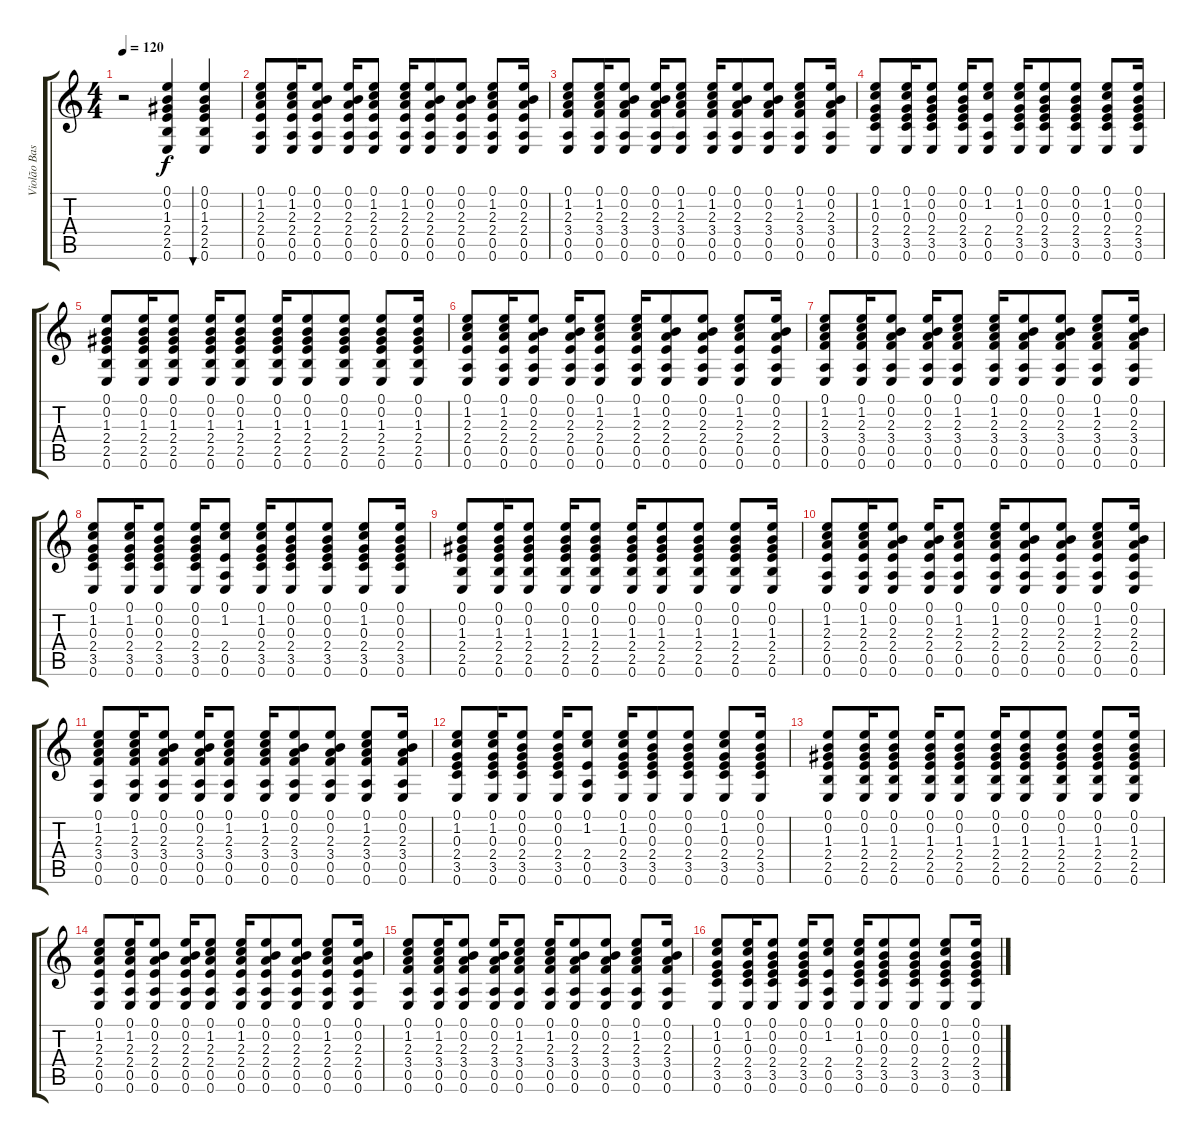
\track ("Violão Base" "Violão Bas") {instrument acousticguitarnylon}
\staff {score tabs}
\tuning (E4 B3 G3 D3 A2 E2) {hide}
\ts (4 4)
\tempo 120
\clef g2
\ks c
r.2{dy f} (0.1{t} 0.2{t} 1.3{t} 2.4{t} 2.5{t} 0.6{t}).4 (0.1 0.2 1.3 2.4 2.5 0.6).4{bu 120} |
(0.1 1.2 2.3 2.4 0.5 0.6).8 (0.1 1.2 2.3 2.4 0.5 0.6).16 (0.1 0.2 2.3 2.4 0.5 0.6).8 (0.1 0.2 2.3 2.4 0.5 0.6).16 (0.1 1.2 2.3 2.4 0.5 0.6).8 (0.1 1.2 2.3 2.4 0.5 0.6).16 (0.1 0.2 2.3 2.4 0.5 0.6).8 (0.1 0.2 2.3 2.4 0.5 0.6).8 (0.1 1.2 2.3 2.4 0.5 0.6).8 (0.1 0.2 2.3 2.4 0.5 0.6).16 |
(0.1 1.2 2.3 3.4 0.5 0.6).8 (0.1 1.2 2.3 3.4 0.5 0.6).16 (0.1 0.2 2.3 3.4 0.5 0.6).8 (0.1 0.2 2.3 3.4 0.5 0.6).16 (0.1 1.2 2.3 3.4 0.5 0.6).8 (0.1 1.2 2.3 3.4 0.5 0.6).16 (0.1 0.2 2.3 3.4 0.5 0.6).8 (0.1 0.2 2.3 3.4 0.5 0.6).8 (0.1 1.2 2.3 3.4 0.5 0.6).8 (0.1 0.2 2.3 3.4 0.5 0.6).16 |
(0.1 1.2 0.3 2.4 3.5 0.6).8 (0.1 1.2 0.3 2.4 3.5 0.6).16 (0.1 0.2 0.3 2.4 3.5 0.6).8 (0.1 0.2 0.3 2.4 3.5 0.6).16 (0.1 1.2 2.4 0.5 0.6).8 (0.1 1.2 0.3 2.4 3.5 0.6).16 (0.1 0.2 0.3 2.4 3.5 0.6).8 (0.1 0.2 0.3 2.4 3.5 0.6).8 (0.1 1.2 0.3 2.4 3.5 0.6).8 (0.1 0.2 0.3 2.4 3.5 0.6).16 |
(0.1 0.2 1.3 2.4 2.5 0.6).8 (0.1 0.2 1.3 2.4 2.5 0.6).16 (0.1 0.2 1.3 2.4 2.5 0.6).8 (0.1 0.2 1.3 2.4 2.5 0.6).16 (0.1 0.2 1.3 2.4 2.5 0.6).8 (0.1 0.2 1.3 2.4 2.5 0.6).16 (0.1 0.2 1.3 2.4 2.5 0.6).8 (0.1 0.2 1.3 2.4 2.5 0.6).8 (0.1 0.2 1.3 2.4 2.5 0.6).8 (0.1 0.2 1.3 2.4 2.5 0.6).16 |
(0.1 1.2 2.3 2.4 0.5 0.6).8 (0.1 1.2 2.3 2.4 0.5 0.6).16 (0.1 0.2 2.3 2.4 0.5 0.6).8 (0.1 0.2 2.3 2.4 0.5 0.6).16 (0.1 1.2 2.3 2.4 0.5 0.6).8 (0.1 1.2 2.3 2.4 0.5 0.6).16 (0.1 0.2 2.3 2.4 0.5 0.6).8 (0.1 0.2 2.3 2.4 0.5 0.6).8 (0.1 1.2 2.3 2.4 0.5 0.6).8 (0.1 0.2 2.3 2.4 0.5 0.6).16 |
(0.1 1.2 2.3 3.4 0.5 0.6).8 (0.1 1.2 2.3 3.4 0.5 0.6).16 (0.1 0.2 2.3 3.4 0.5 0.6).8 (0.1 0.2 2.3 3.4 0.5 0.6).16 (0.1 1.2 2.3 3.4 0.5 0.6).8 (0.1 1.2 2.3 3.4 0.5 0.6).16 (0.1 0.2 2.3 3.4 0.5 0.6).8 (0.1 0.2 2.3 3.4 0.5 0.6).8 (0.1 1.2 2.3 3.4 0.5 0.6).8 (0.1 0.2 2.3 3.4 0.5 0.6).16 |
(0.1 1.2 0.3 2.4 3.5 0.6).8 (0.1 1.2 0.3 2.4 3.5 0.6).16 (0.1 0.2 0.3 2.4 3.5 0.6).8 (0.1 0.2 0.3 2.4 3.5 0.6).16 (0.1 1.2 2.4 0.5 0.6).8 (0.1 1.2 0.3 2.4 3.5 0.6).16 (0.1 0.2 0.3 2.4 3.5 0.6).8 (0.1 0.2 0.3 2.4 3.5 0.6).8 (0.1 1.2 0.3 2.4 3.5 0.6).8 (0.1 0.2 0.3 2.4 3.5 0.6).16 |
(0.1 0.2 1.3 2.4 2.5 0.6).8 (0.1 0.2 1.3 2.4 2.5 0.6).16 (0.1 0.2 1.3 2.4 2.5 0.6).8 (0.1 0.2 1.3 2.4 2.5 0.6).16 (0.1 0.2 1.3 2.4 2.5 0.6).8 (0.1 0.2 1.3 2.4 2.5 0.6).16 (0.1 0.2 1.3 2.4 2.5 0.6).8 (0.1 0.2 1.3 2.4 2.5 0.6).8 (0.1 0.2 1.3 2.4 2.5 0.6).8 (0.1 0.2 1.3 2.4 2.5 0.6).16 |
(0.1 1.2 2.3 2.4 0.5 0.6).8 (0.1 1.2 2.3 2.4 0.5 0.6).16 (0.1 0.2 2.3 2.4 0.5 0.6).8 (0.1 0.2 2.3 2.4 0.5 0.6).16 (0.1 1.2 2.3 2.4 0.5 0.6).8 (0.1 1.2 2.3 2.4 0.5 0.6).16 (0.1 0.2 2.3 2.4 0.5 0.6).8 (0.1 0.2 2.3 2.4 0.5 0.6).8 (0.1 1.2 2.3 2.4 0.5 0.6).8 (0.1 0.2 2.3 2.4 0.5 0.6).16 |
(0.1 1.2 2.3 3.4 0.5 0.6).8 (0.1 1.2 2.3 3.4 0.5 0.6).16 (0.1 0.2 2.3 3.4 0.5 0.6).8 (0.1 0.2 2.3 3.4 0.5 0.6).16 (0.1 1.2 2.3 3.4 0.5 0.6).8 (0.1 1.2 2.3 3.4 0.5 0.6).16 (0.1 0.2 2.3 3.4 0.5 0.6).8 (0.1 0.2 2.3 3.4 0.5 0.6).8 (0.1 1.2 2.3 3.4 0.5 0.6).8 (0.1 0.2 2.3 3.4 0.5 0.6).16 |
(0.1 1.2 0.3 2.4 3.5 0.6).8 (0.1 1.2 0.3 2.4 3.5 0.6).16 (0.1 0.2 0.3 2.4 3.5 0.6).8 (0.1 0.2 0.3 2.4 3.5 0.6).16 (0.1 1.2 2.4 0.5 0.6).8 (0.1 1.2 0.3 2.4 3.5 0.6).16 (0.1 0.2 0.3 2.4 3.5 0.6).8 (0.1 0.2 0.3 2.4 3.5 0.6).8 (0.1 1.2 0.3 2.4 3.5 0.6).8 (0.1 0.2 0.3 2.4 3.5 0.6).16 |
(0.1 0.2 1.3 2.4 2.5 0.6).8 (0.1 0.2 1.3 2.4 2.5 0.6).16 (0.1 0.2 1.3 2.4 2.5 0.6).8 (0.1 0.2 1.3 2.4 2.5 0.6).16 (0.1 0.2 1.3 2.4 2.5 0.6).8 (0.1 0.2 1.3 2.4 2.5 0.6).16 (0.1 0.2 1.3 2.4 2.5 0.6).8 (0.1 0.2 1.3 2.4 2.5 0.6).8 (0.1 0.2 1.3 2.4 2.5 0.6).8 (0.1 0.2 1.3 2.4 2.5 0.6).16 |
(0.1 1.2 2.3 2.4 0.5 0.6).8 (0.1 1.2 2.3 2.4 0.5 0.6).16 (0.1 0.2 2.3 2.4 0.5 0.6).8 (0.1 0.2 2.3 2.4 0.5 0.6).16 (0.1 1.2 2.3 2.4 0.5 0.6).8 (0.1 1.2 2.3 2.4 0.5 0.6).16 (0.1 0.2 2.3 2.4 0.5 0.6).8 (0.1 0.2 2.3 2.4 0.5 0.6).8 (0.1 1.2 2.3 2.4 0.5 0.6).8 (0.1 0.2 2.3 2.4 0.5 0.6).16 |
(0.1 1.2 2.3 3.4 0.5 0.6).8 (0.1 1.2 2.3 3.4 0.5 0.6).16 (0.1 0.2 2.3 3.4 0.5 0.6).8 (0.1 0.2 2.3 3.4 0.5 0.6).16 (0.1 1.2 2.3 3.4 0.5 0.6).8 (0.1 1.2 2.3 3.4 0.5 0.6).16 (0.1 0.2 2.3 3.4 0.5 0.6).8 (0.1 0.2 2.3 3.4 0.5 0.6).8 (0.1 1.2 2.3 3.4 0.5 0.6).8 (0.1 0.2 2.3 3.4 0.5 0.6).16 |
(0.1 1.2 0.3 2.4 3.5 0.6).8 (0.1 1.2 0.3 2.4 3.5 0.6).16 (0.1 0.2 0.3 2.4 3.5 0.6).8 (0.1 0.2 0.3 2.4 3.5 0.6).16 (0.1 1.2 2.4 0.5 0.6).8 (0.1 1.2 0.3 2.4 3.5 0.6).16 (0.1 0.2 0.3 2.4 3.5 0.6).8 (0.1 0.2 0.3 2.4 3.5 0.6).8 (0.1 1.2 0.3 2.4 3.5 0.6).8 (0.1 0.2 0.3 2.4 3.5 0.6).16
